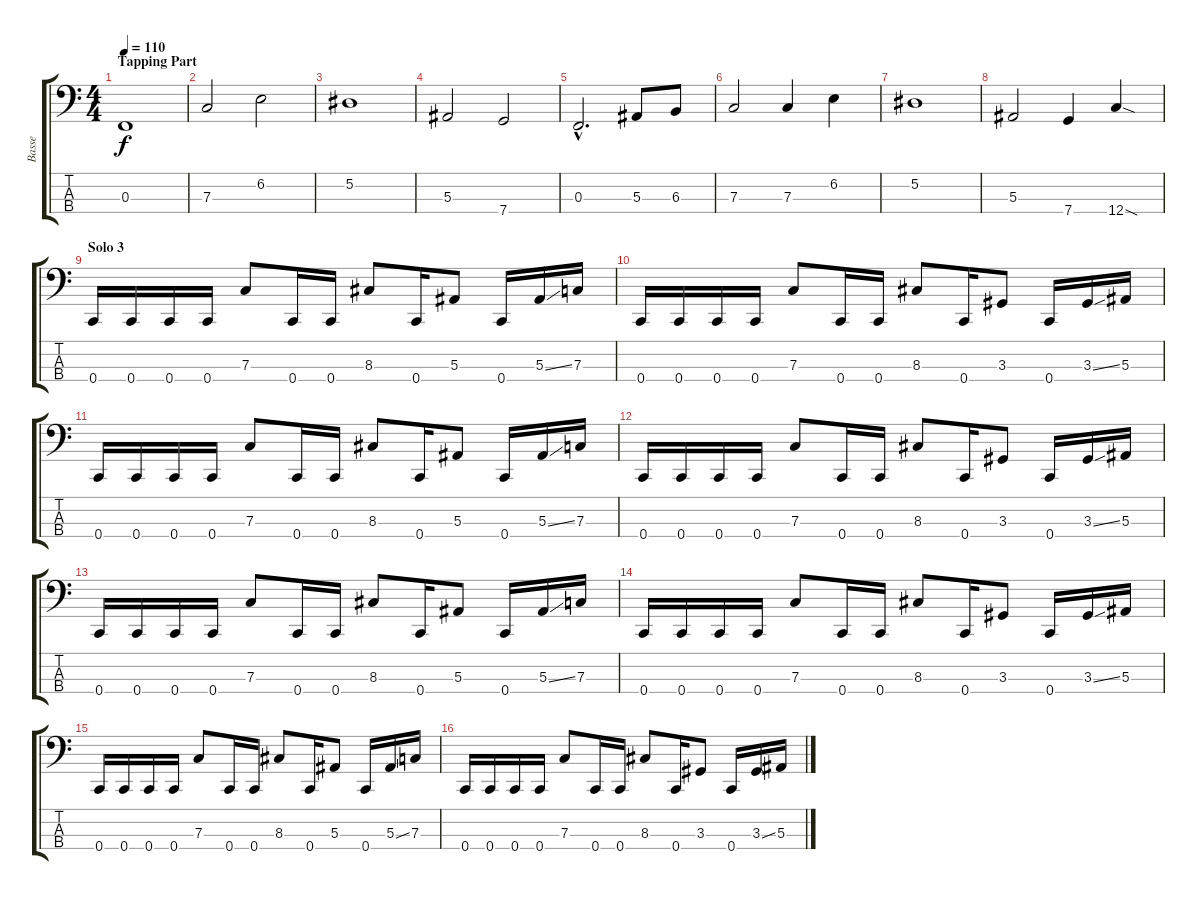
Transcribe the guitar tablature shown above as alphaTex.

\track ("Basse" "Basse") {instrument electricbasspick}
\staff {score tabs}
\tuning (Eb2 Bb1 F1 C1) {hide}
\ts (4 4)
\section ("" "Tapping Part")
\tempo 110
\clef f4
\ks c
0.3.1{dy f} |
7.3.2 6.2.2 |
5.2.1 |
5.3.2 7.4.2 |
0.3{hac}.2{d} 5.3.8 6.3.8 |
7.3.2 7.3.4 6.2.4 |
5.2.1 |
5.3.2 7.4.4 12.4{sod}.4 |
\section ("" "Solo 3")
0.4.16 0.4.16 0.4.16 0.4.16 7.3.8 0.4.16 0.4.16 8.3.8 0.4.16 5.3.8 0.4.16 5.3{ss}.16 7.3.16 |
0.4.16 0.4.16 0.4.16 0.4.16 7.3.8 0.4.16 0.4.16 8.3.8 0.4.16 3.3.8 0.4.16 3.3{ss}.16 5.3.16 |
0.4.16 0.4.16 0.4.16 0.4.16 7.3.8 0.4.16 0.4.16 8.3.8 0.4.16 5.3.8 0.4.16 5.3{ss}.16 7.3.16 |
0.4.16 0.4.16 0.4.16 0.4.16 7.3.8 0.4.16 0.4.16 8.3.8 0.4.16 3.3.8 0.4.16 3.3{ss}.16 5.3.16 |
0.4.16 0.4.16 0.4.16 0.4.16 7.3.8 0.4.16 0.4.16 8.3.8 0.4.16 5.3.8 0.4.16 5.3{ss}.16 7.3.16 |
0.4.16 0.4.16 0.4.16 0.4.16 7.3.8 0.4.16 0.4.16 8.3.8 0.4.16 3.3.8 0.4.16 3.3{ss}.16 5.3.16 |
0.4.16 0.4.16 0.4.16 0.4.16 7.3.8 0.4.16 0.4.16 8.3.8 0.4.16 5.3.8 0.4.16 5.3{ss}.16 7.3.16 |
0.4.16 0.4.16 0.4.16 0.4.16 7.3.8 0.4.16 0.4.16 8.3.8 0.4.16 3.3.8 0.4.16 3.3{ss}.16 5.3.16
